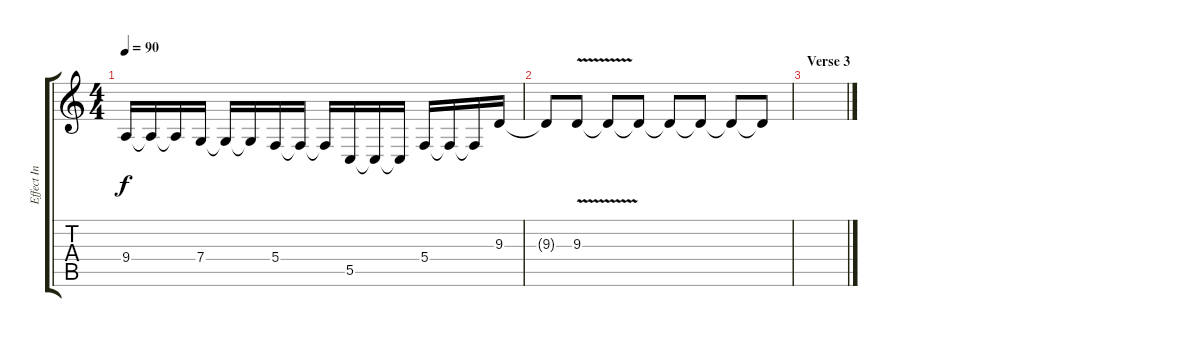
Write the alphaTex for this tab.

\track ("Effect In D " "Effect In ") {instrument violin}
\staff {score tabs}
\tuning (D4 A3 F3 C3 G2 D2) {hide}
\ts (4 4)
\tempo 90
\clef g2
\ks c
9.4.16{dy f} 9.4{t}.16 9.4{t}.16 7.4.16 7.4{t}.16 7.4{t}.16 5.4.16 5.4{t}.16 5.4{t}.16 5.5.16 5.5{t}.16 5.5{t}.16 5.4.16 5.4{t}.16 5.4{t}.16 9.3.16 |
9.3{t}.8 9.3{v}.8 9.3{t}.8 9.3{t}.8 9.3{t}.8 9.3{t}.8 9.3{t}.8 9.3{t}.8 |
\section ("" "Verse 3 ")
